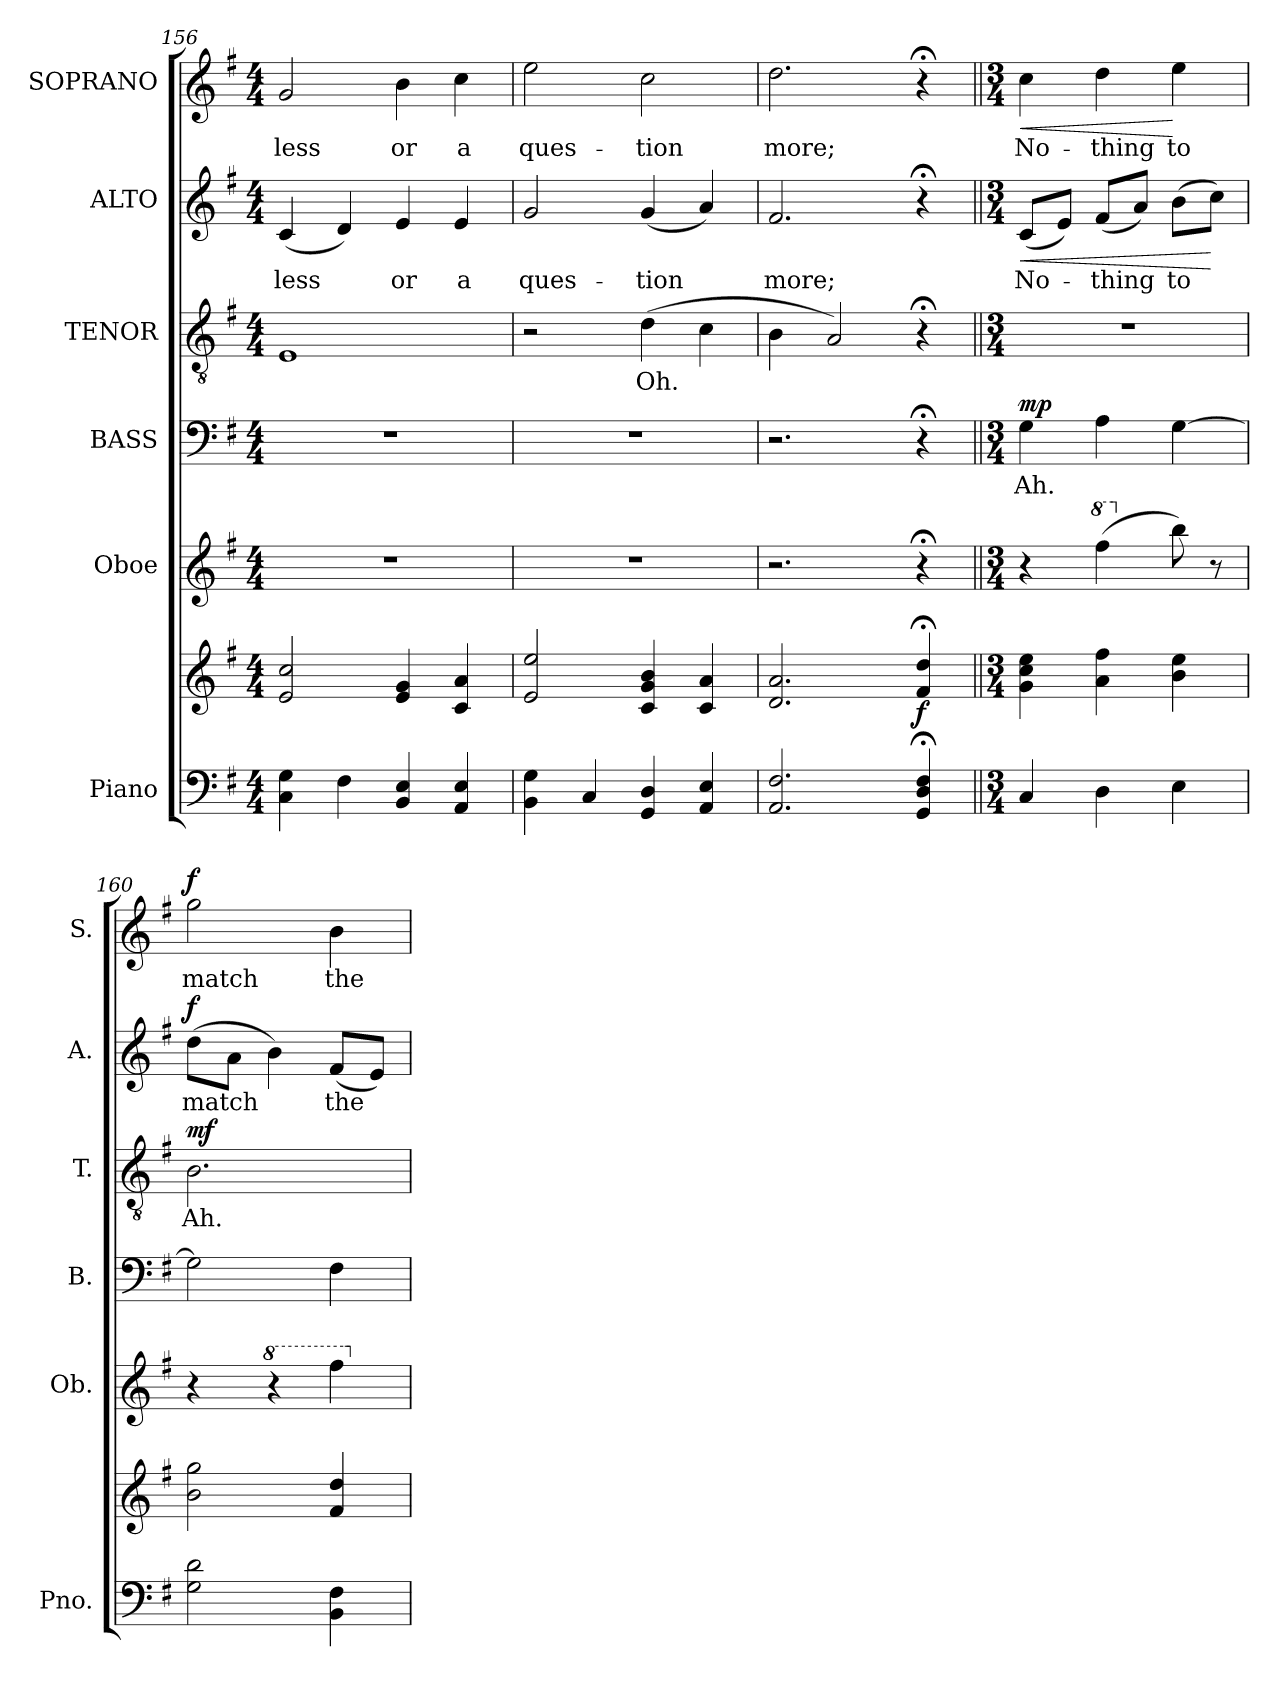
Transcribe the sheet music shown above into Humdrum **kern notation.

**kern	**kern	**dynam	**kern	**kern	**text	**dynam	**kern	**text	**dynam	**kern	**text	**dynam	**kern	**text	**dynam
*part6	*part6	*part6	*part5	*part4	*part4	*part4	*part3	*part3	*part3	*part2	*part2	*part2	*part1	*part1	*part1
*staff7	*staff6	*staff6/7	*staff5	*staff4	*staff4	*staff4	*staff3	*staff3	*staff3	*staff2	*staff2	*staff2	*staff1	*staff1	*staff1
*I"Piano	*	*	*I"Oboe	*I"BASS	*	*	*I"TENOR	*	*	*I"ALTO	*	*	*I"SOPRANO	*	*
*I'Pno.	*	*	*I'Ob.	*I'B.	*	*	*I'T.	*	*	*I'A.	*	*	*I'S.	*	*
*clefF4	*clefG2	*	*clefG2	*clefF4	*	*	*clefGv2	*	*	*clefG2	*	*	*clefG2	*	*
*	*	*	*	*	*	*	*ITrd7c12	*	*	*	*	*	*	*	*
*k[f#]	*k[f#]	*	*k[f#]	*k[f#]	*	*	*k[f#]	*	*	*k[f#]	*	*	*k[f#]	*	*
*G:	*G:	*	*G:	*G:	*	*	*G:	*	*	*G:	*	*	*G:	*	*
*M4/4	*M4/4	*	*M4/4	*M4/4	*	*	*M4/4	*	*	*M4/4	*	*	*M4/4	*	*
=156	=156	=156	=156	=156	=156	=156	=156	=156	=156	=156	=156	=156	=156	=156	=156
!	!	!	!	!	!	!	!	!	!	!	!LO:LY:b:color=#000000	!	!	!	!
!	!	!	!	!	!	!	!	!	!	!	!	!	!	!LO:LY:b:color=#000000	!
4Ci\ 4Gi	2ei/ 2cci	.	1r	1r	.	.	1EEi	.	.	(4ci/	less	.	2gi/	less	.
4F#i\	.	.	.	.	.	.	.	.	.	4di/)	.	.	.	.	.
!	!	!	!	!	!	!	!	!	!	!	!LO:LY:b:color=#000000	!	!	!	!
!	!	!	!	!	!	!	!	!	!	!	!	!	!	!LO:LY:b:color=#000000	!
4BBi/ 4Ei	4ei/ 4gi	.	.	.	.	.	.	.	.	4ei/	or	.	4bi\	or	.
!	!	!	!	!	!	!	!	!	!	!	!LO:LY:b:color=#000000	!	!	!	!
!	!	!	!	!	!	!	!	!	!	!	!	!	!	!LO:LY:b:color=#000000	!
4AAi/ 4Ei	4ci/ 4ai	.	.	.	.	.	.	.	.	4ei/	a	.	4cci\	a	.
=157	=157	=157	=157	=157	=157	=157	=157	=157	=157	=157	=157	=157	=157	=157	=157
!	!	!	!	!	!	!	!	!	!	!	!LO:LY:b:color=#000000	!	!	!	!
!	!	!	!	!	!	!	!	!	!	!	!	!	!	!LO:LY:b:color=#000000	!
4BBi\ 4Gi	2ei/ 2eei	.	1r	1r	.	.	2r	.	.	2gi/	ques-	.	2eei\	ques-	.
4Ci/	.	.	.	.	.	.	.	.	.	.	.	.	.	.	.
!	!	!	!	!	!	!	!	!LO:LY:b:color=#000000	!	!	!	!	!	!	!
!	!	!	!	!	!	!	!	!	!	!	!LO:LY:b:color=#000000	!	!	!	!
!	!	!	!	!	!	!	!	!	!	!	!	!	!	!LO:LY:b:color=#000000	!
4GGi/ 4Di	4ci/ 4gi 4bi	.	.	.	.	.	(4Di\	Oh.	.	(4gi/	-tion	.	2cci\	-tion	.
4AAi/ 4Ei	4ci/ 4ai	.	.	.	.	.	4Ci\	.	.	4ai/)	.	.	.	.	.
=158	=158	=158	=158	=158	=158	=158	=158	=158	=158	=158	=158	=158	=158	=158	=158
!	!	!	!	!	!	!	!	!	!	!	!LO:LY:b:color=#000000	!	!	!	!
!	!	!	!	!	!	!	!	!	!	!	!	!	!	!LO:LY:b:color=#000000	!
2.AAi/ 2.F#i	2.di/ 2.ai	.	2.r	2.r	.	.	4BBi\	.	.	2.f#i/	more;	.	2.ddi\	more;	.
.	.	.	.	.	.	.	2AAi/)	.	.	.	.	.	.	.	.
*	*MM90	*	*	*	*	*	*	*	*	*	*	*	*MM90	*	*
4GGi/; 4Di; 4F#i;	4f#i/; 4ddi;	f	4r;	4r;	.	.	4r;	.	.	4r;	.	.	4r;	.	.
=159||	=159||	=159||	=159||	=159||	=159||	=159||	=159||	=159||	=159||	=159||	=159||	=159||	=159||	=159||	=159||
*M3/4	*M3/4	*	*M3/4	*M3/4	*	*	*M3/4	*	*	*M3/4	*	*	*M3/4	*	*
!	!	!	!	!	!LO:LY:b:color=#000000	!	!LO:N:vis=1	!	!	!	!	!	!	!	!
!	!	!	!	!	!	!	!	!	!	!	!LO:LY:b:color=#000000	!LO:HP:b	!	!	!
!	!	!	!	!	!	!	!	!	!	!	!	!	!	!LO:LY:b:color=#000000	!LO:HP:b
4Ci/	4gi\ 4cci 4eei	.	4r	4Gi\	Ah.	mp	2.r	.	.	(8ci/L	No-	<	4cci\	No-	<
.	.	.	.	.	.	.	.	.	.	8ei/J)	.	.	.	.	.
*	*	*	*8va	*	*	*	*	*	*	*	*	*	*	*	*
!	!	!	!	!	!	!	!	!	!	!	!LO:LY:b:color=#000000	!	!	!	!
!	!	!	!	!	!	!	!	!	!	!	!	!	!	!LO:LY:b:color=#000000	!
4Di\	4ai\ 4ff#i	.	(4fff#i\	4Ai\	.	.	.	.	.	(8f#i/L	-thing	.	4ddi\	-thing	.
.	.	.	.	.	.	.	.	.	.	8ai/J)	.	.	.	.	.
*	*	*	*X8va	*	*	*	*	*	*	*	*	*	*	*	*
!	!	!	!	!	!	!	!	!	!	!	!LO:LY:b:color=#000000	!	!	!	!
!	!	!	!	!	!	!	!	!	!	!	!	!	!	!LO:LY:b:color=#000000	!
4Ei\	4bi\ 4eei	.	8bbi\)	[>4Gi\	.	.	.	.	.	(8bi\L	to	.	4eei\	to	[
.	.	.	8r	.	.	.	.	.	.	8cci\J)	.	[	.	.	.
=160	=160	=160	=160	=160	=160	=160	=160	=160	=160	=160	=160	=160	=160	=160	=160
!	!	!	!	!	!	!	!	!LO:LY:b:color=#000000	!	!	!	!	!	!	!
!	!	!	!	!	!	!	!	!	!	!	!LO:LY:b:color=#000000	!	!	!	!
!	!	!	!	!	!	!	!	!	!	!	!	!	!	!LO:LY:b:color=#000000	!
2Gi\ 2di	2bi\ 2ggi	.	4r	2Gi\]	.	.	2.BBi\	Ah.	mf	(8ddi\L	match	f	2ggi\	match	f
.	.	.	.	.	.	.	.	.	.	8ai\J	.	.	.	.	.
*	*	*	*8va	*	*	*	*	*	*	*	*	*	*	*	*
.	.	.	4r	.	.	.	.	.	.	4bi\)	.	.	.	.	.
!	!	!	!	!	!	!	!	!	!	!	!LO:LY:b:color=#000000	!	!	!	!
!	!	!	!	!	!	!	!	!	!	!	!	!	!	!LO:LY:b:color=#000000	!
4BBi\ 4F#i	4f#i/ 4ddi	.	4fff#i\	4F#i\	.	.	.	.	.	(8f#i/L	the	.	4bi\	the	.
.	.	.	.	.	.	.	.	.	.	8ei/J)	.	.	.	.	.
*	*	*	*X8va	*	*	*	*	*	*	*	*	*	*	*	*
=	=	=	=	=	=	=	=	=	=	=	=	=	=	=	=
*-	*-	*-	*-	*-	*-	*-	*-	*-	*-	*-	*-	*-	*-	*-	*-
